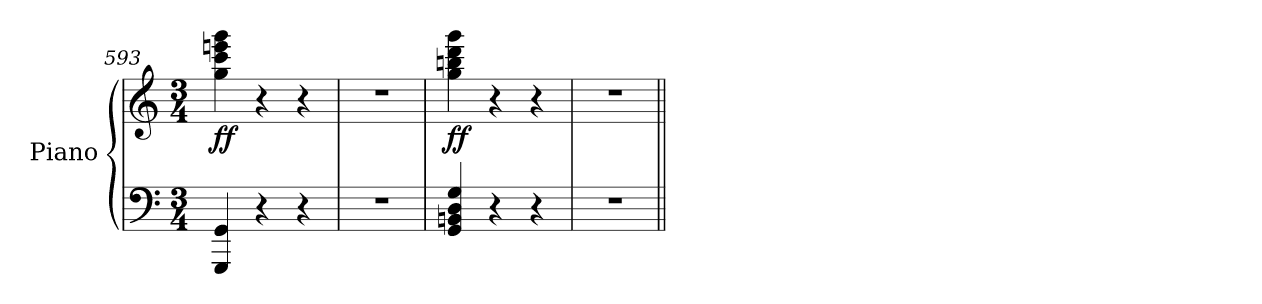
**kern	**kern	**dynam
*part1	*part1	*part1
*staff2	*staff1	*staff1/2
*I"Piano	*	*
*I'Pno.	*	*
*clefF4	*clefG2	*
*k[]	*k[]	*
*M3/4	*M3/4	*
=593	=593	=593
!	!	!LO:DY:b
4GGG/ 4GG/	4gg\ 4ccc\ 4eeen\ 4ggg\	ff
4r	4r	.
4r	4r	.
=594	=594	=594
2.r	2.r	.
=595	=595	=595
!	!	!LO:DY:b
4GG/ 4BBn/ 4D/ 4G/	4gg\ 4bbn\ 4ddd\ 4ggg\	ff
4r	4r	.
4r	4r	.
=596	=596	=596
2.r	2.r	.
=||	=||	=||
*-	*-	*-
